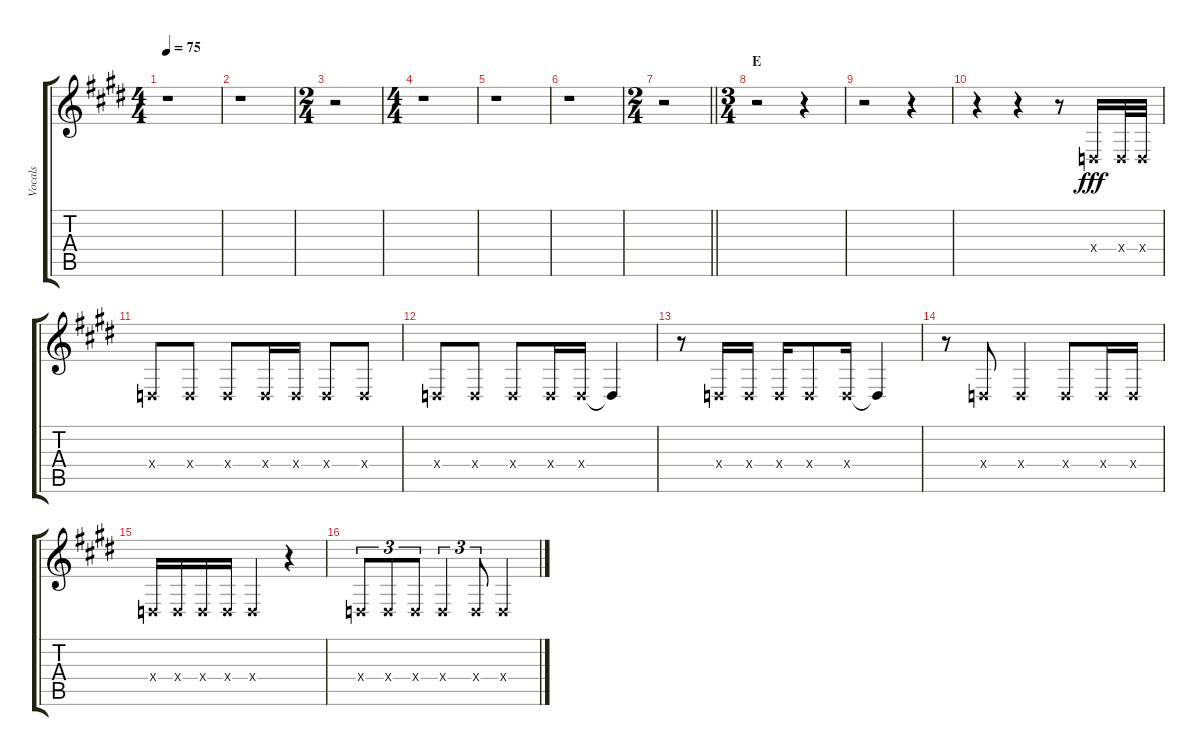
\track ("Vocals" "Vocals") {instrument voiceoohs}
\staff {score tabs}
\tuning (Eb4 Bb3 Gb3 Db3 Ab2 Eb2) {hide}
\ts (4 4)
\tempo 75
\clef g2
\ks e
r.1{dy fff} |
r.1 |
\ts (2 4)
r.2 |
\ts (4 4)
r.1 |
r.1 |
r.1 |
\ts (2 4)
\barLineRight lightlight
r.2 |
\ts (3 4)
\section ("" "E")
r.2 r.4 |
r.2 r.4 |
r.4 r.4 r.8 1.4{x}.16 1.4{x}.32 1.4{x}.32 |
1.4{x}.8 1.4{x}.8 1.4{x}.8 1.4{x}.16 1.4{x}.16 1.4{x}.8 1.4{x}.8 |
1.4{x}.8 1.4{x}.8 1.4{x}.8 1.4{x}.16 1.4{x}.16 1.4{t}.4 |
r.8 1.4{x}.16 1.4{x}.16 1.4{x}.16 1.4{x}.8 1.4{x}.16 1.4{t}.4 |
r.8 1.4{x}.8 1.4{x}.4 1.4{x}.8 1.4{x}.16 1.4{x}.16 |
1.4{x}.16 1.4{x}.16 1.4{x}.16 1.4{x}.16 1.4{x}.4 r.4 |
1.4{x}.8{tu (3 2)} 1.4{x}.8{tu (3 2)} 1.4{x}.8{tu (3 2)} 1.4{x}.4{tu (3 2)} 1.4{x}.8{tu (3 2)} 1.4{x}.4
